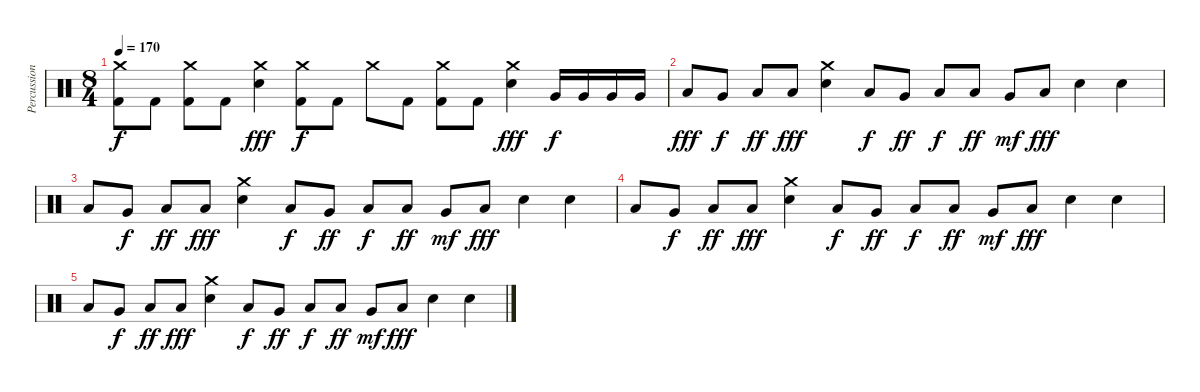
\track ("Percussion" "Percussion") {instrument percussion}
\staff {score}
\articulation defaults
\ts (8 4)
\tempo 170
\clef neutral
\ks c
("Kick (hit) 2" "Crash medium (hit)").8{dy f} "Kick (hit) 2".8 ("Kick (hit) 2" "Crash medium (hit)").8 "Kick (hit) 2".8 ("Crash medium (hit)" "Electric Snare (hit)").4{dy fff} ("Kick (hit) 2" "Crash medium (hit)").8{dy f} "Kick (hit) 2".8 "Crash medium (hit)".8 "Kick (hit) 2".8 ("Kick (hit) 2" "Crash medium (hit)").8 "Kick (hit) 2".8 ("Crash medium (hit)" "Electric Snare (hit)").4{dy fff} "Very Low Tom (hit)".16{dy f} "Very Low Tom (hit)".16 "Very Low Tom (hit)".16 "Very Low Tom (hit)".16 |
"Low Floor Tom (hit)".8{dy fff} "Very Low Tom (hit)".8{dy f} "Low Floor Tom (hit)".8{dy ff} "Low Floor Tom (hit)".8{dy fff} ("Crash medium (hit)" "Electric Snare (hit)").4 "Low Floor Tom (hit)".8{dy f} "Very Low Tom (hit)".8{dy ff} "Low Floor Tom (hit)".8{dy f} "Low Floor Tom (hit)".8{dy ff} "Very Low Tom (hit)".8{dy mf} "Low Floor Tom (hit)".8{dy fff} "Electric Snare (hit)".4 "Electric Snare (hit)".4 |
"Low Floor Tom (hit)".8 "Very Low Tom (hit)".8{dy f} "Low Floor Tom (hit)".8{dy ff} "Low Floor Tom (hit)".8{dy fff} ("Crash medium (hit)" "Electric Snare (hit)").4 "Low Floor Tom (hit)".8{dy f} "Very Low Tom (hit)".8{dy ff} "Low Floor Tom (hit)".8{dy f} "Low Floor Tom (hit)".8{dy ff} "Very Low Tom (hit)".8{dy mf} "Low Floor Tom (hit)".8{dy fff} "Electric Snare (hit)".4 "Electric Snare (hit)".4 |
"Low Floor Tom (hit)".8 "Very Low Tom (hit)".8{dy f} "Low Floor Tom (hit)".8{dy ff} "Low Floor Tom (hit)".8{dy fff} ("Crash medium (hit)" "Electric Snare (hit)").4 "Low Floor Tom (hit)".8{dy f} "Very Low Tom (hit)".8{dy ff} "Low Floor Tom (hit)".8{dy f} "Low Floor Tom (hit)".8{dy ff} "Very Low Tom (hit)".8{dy mf} "Low Floor Tom (hit)".8{dy fff} "Electric Snare (hit)".4 "Electric Snare (hit)".4 |
"Low Floor Tom (hit)".8 "Very Low Tom (hit)".8{dy f} "Low Floor Tom (hit)".8{dy ff} "Low Floor Tom (hit)".8{dy fff} ("Crash medium (hit)" "Electric Snare (hit)").4 "Low Floor Tom (hit)".8{dy f} "Very Low Tom (hit)".8{dy ff} "Low Floor Tom (hit)".8{dy f} "Low Floor Tom (hit)".8{dy ff} "Very Low Tom (hit)".8{dy mf} "Low Floor Tom (hit)".8{dy fff} "Electric Snare (hit)".4 "Electric Snare (hit)".4
